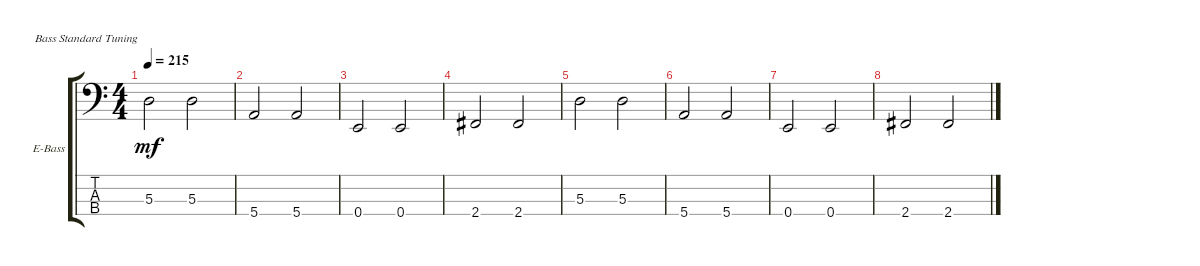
\defaultSystemsLayout 4
\bracketExtendMode groupsimilarinstruments
\firstSystemTrackNameOrientation horizontal
\otherSystemsTrackNameOrientation horizontal
\track ("Electric Bass" "E-Bass") {instrument electricbassfinger}
\staff {score tabs}
\tuning (G2 D2 A1 E1)
\ts (4 4)
\tempo 215
\clef f4
\ks c
5.3.2{dy mf} 5.3.2 |
5.4.2 5.4.2 |
0.4.2 0.4.2 |
2.4.2 2.4.2 |
5.3.2 5.3.2 |
5.4.2 5.4.2 |
0.4.2 0.4.2 |
2.4.2 2.4.2
